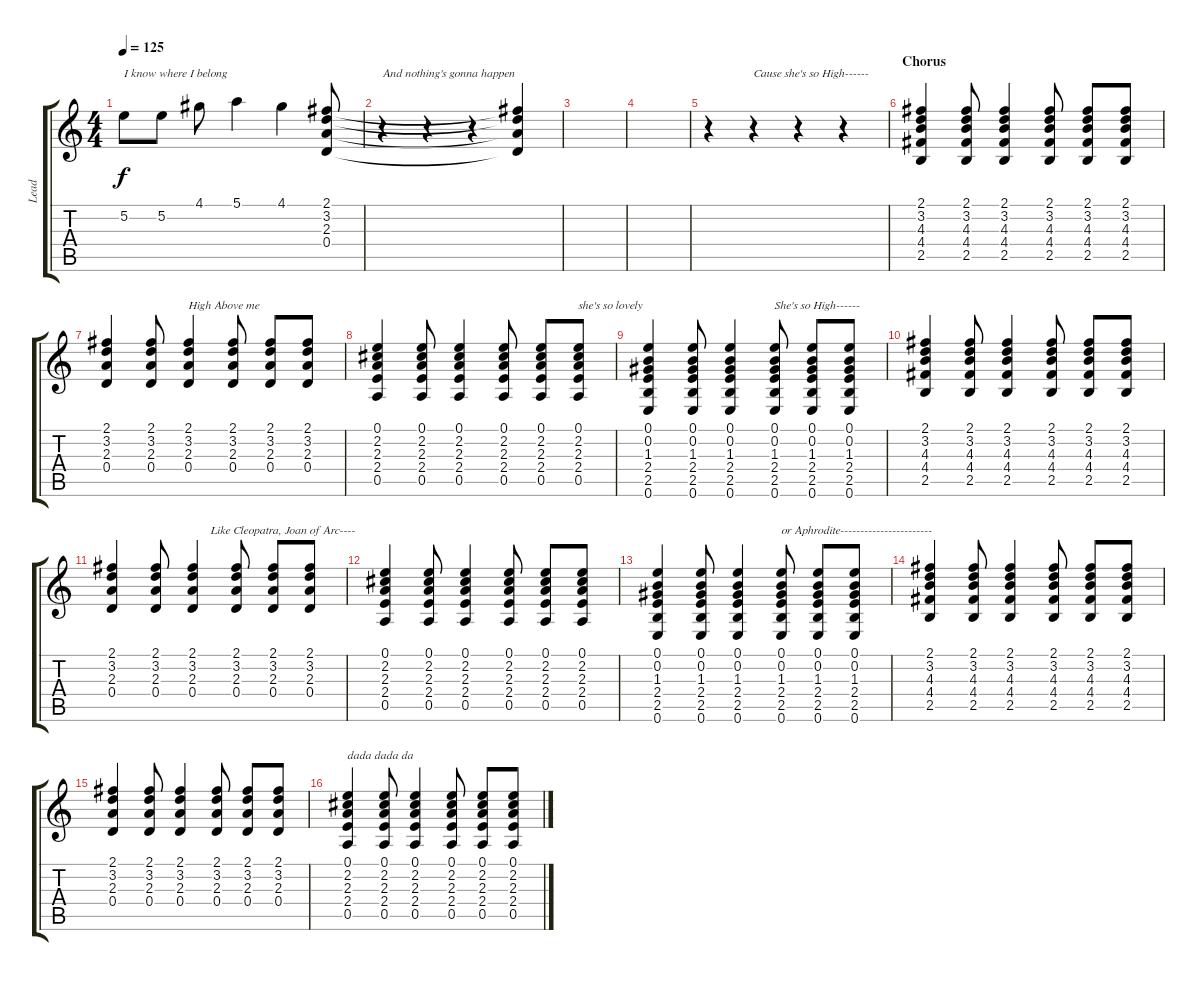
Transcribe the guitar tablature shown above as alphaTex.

\track ("Lead" "Lead") {instrument electricguitarjazz}
\staff {score tabs}
\tuning (E4 B3 G3 D3 A2 E2) {hide}
\ts (4 4)
\tempo 125
\clef g2
\ks c
5.2.8{txt "I know where I belong" dy f} 5.2.8 4.1.8 5.1.4 4.1.4 (2.1 3.2 2.3 0.4).8 |
r.4{txt "And nothing's gonna happen"} r.4 r.4 (2.1{t} 3.2{t} 2.3{t} 0.4{t}).4 |
|
|
r.4 r.4{txt "Cause she's so High------"} r.4 r.4 |
\section ("" "Chorus")
(2.1 3.2 4.3 4.4 2.5).4 (2.1 3.2 4.3 4.4 2.5).8 (2.1 3.2 4.3 4.4 2.5).4 (2.1 3.2 4.3 4.4 2.5).8 (2.1 3.2 4.3 4.4 2.5).8 (2.1 3.2 4.3 4.4 2.5).8 |
(2.1 3.2 2.3 0.4).4 (2.1 3.2 2.3 0.4).8 (2.1 3.2 2.3 0.4).4{txt "High Above me"} (2.1 3.2 2.3 0.4).8 (2.1 3.2 2.3 0.4).8 (2.1 3.2 2.3 0.4).8 |
(0.1 2.2 2.3 2.4 0.5).4 (0.1 2.2 2.3 2.4 0.5).8 (0.1 2.2 2.3 2.4 0.5).4 (0.1 2.2 2.3 2.4 0.5).8 (0.1 2.2 2.3 2.4 0.5).8 (0.1 2.2 2.3 2.4 0.5).8{txt "she's so lovely"} |
(0.1 0.2 1.3 2.4 2.5 0.6).4 (0.1 0.2 1.3 2.4 2.5 0.6).8 (0.1 0.2 1.3 2.4 2.5 0.6).4 (0.1 0.2 1.3 2.4 2.5 0.6).8{txt "She's so High------"} (0.1 0.2 1.3 2.4 2.5 0.6).8 (0.1 0.2 1.3 2.4 2.5 0.6).8 |
(2.1 3.2 4.3 4.4 2.5).4 (2.1 3.2 4.3 4.4 2.5).8 (2.1 3.2 4.3 4.4 2.5).4 (2.1 3.2 4.3 4.4 2.5).8 (2.1 3.2 4.3 4.4 2.5).8 (2.1 3.2 4.3 4.4 2.5).8 |
(2.1 3.2 2.3 0.4).4 (2.1 3.2 2.3 0.4).8 (2.1 3.2 2.3 0.4).4{txt "      Like Cleopatra, Joan of Arc----"} (2.1 3.2 2.3 0.4).8 (2.1 3.2 2.3 0.4).8 (2.1 3.2 2.3 0.4).8 |
(0.1 2.2 2.3 2.4 0.5).4 (0.1 2.2 2.3 2.4 0.5).8 (0.1 2.2 2.3 2.4 0.5).4 (0.1 2.2 2.3 2.4 0.5).8 (0.1 2.2 2.3 2.4 0.5).8 (0.1 2.2 2.3 2.4 0.5).8 |
(0.1 0.2 1.3 2.4 2.5 0.6).4 (0.1 0.2 1.3 2.4 2.5 0.6).8 (0.1 0.2 1.3 2.4 2.5 0.6).4 (0.1 0.2 1.3 2.4 2.5 0.6).8{txt "or Aphrodite-----------------------"} (0.1 0.2 1.3 2.4 2.5 0.6).8 (0.1 0.2 1.3 2.4 2.5 0.6).8 |
(2.1 3.2 4.3 4.4 2.5).4 (2.1 3.2 4.3 4.4 2.5).8 (2.1 3.2 4.3 4.4 2.5).4 (2.1 3.2 4.3 4.4 2.5).8 (2.1 3.2 4.3 4.4 2.5).8 (2.1 3.2 4.3 4.4 2.5).8 |
(2.1 3.2 2.3 0.4).4 (2.1 3.2 2.3 0.4).8 (2.1 3.2 2.3 0.4).4 (2.1 3.2 2.3 0.4).8 (2.1 3.2 2.3 0.4).8 (2.1 3.2 2.3 0.4).8 |
(0.1 2.2 2.3 2.4 0.5).4{txt "dada dada da "} (0.1 2.2 2.3 2.4 0.5).8 (0.1 2.2 2.3 2.4 0.5).4 (0.1 2.2 2.3 2.4 0.5).8 (0.1 2.2 2.3 2.4 0.5).8 (0.1 2.2 2.3 2.4 0.5).8
